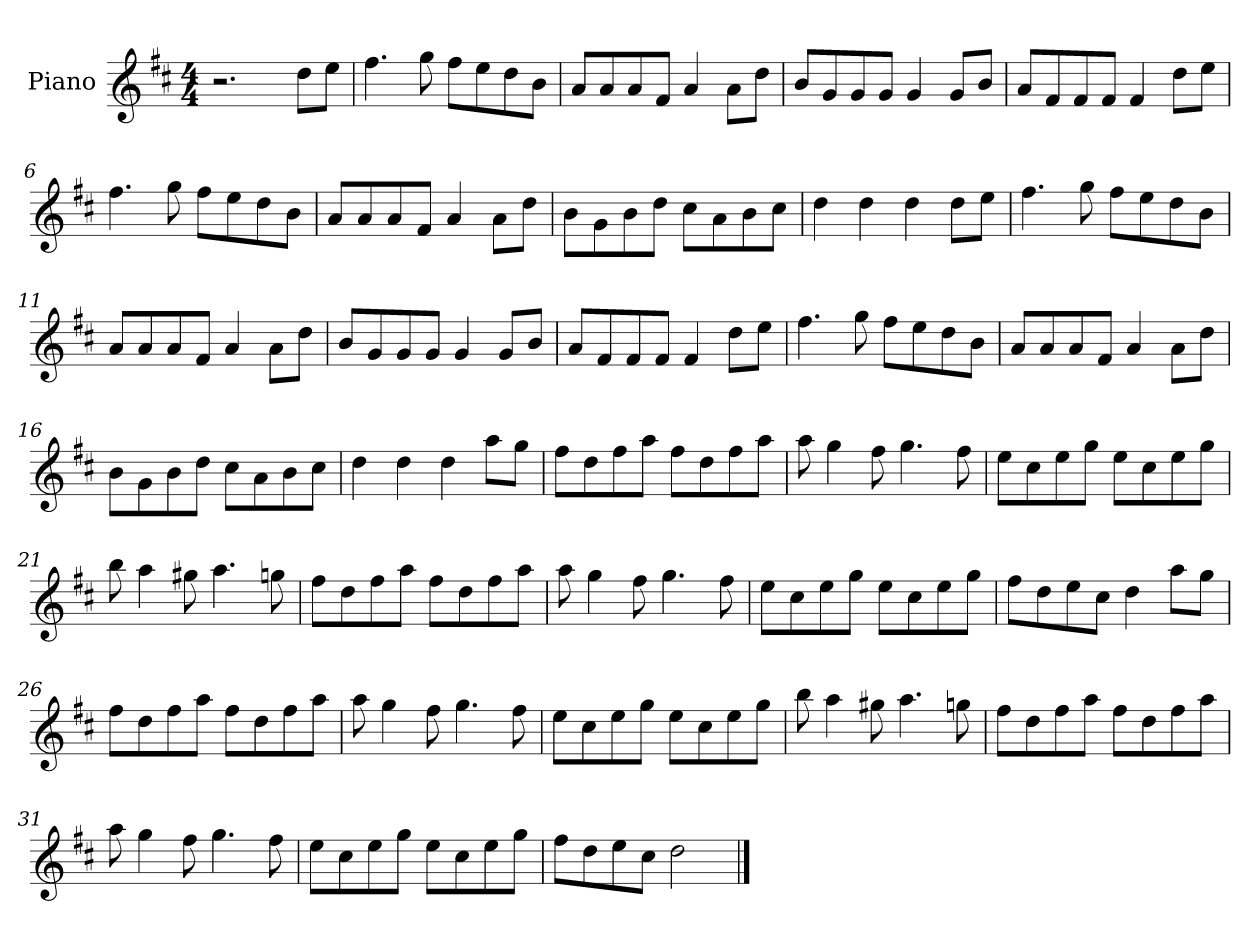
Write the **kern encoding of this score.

**kern
*part1
*staff1
*I"Piano
*I'Pno
*clefG2
*k[f#c#]
*M4/4
=1
2.r
8dd\L
8ee\J
=2
4.ff#\
8gg\
8ff#\L
8ee\
8dd\
8b\J
=3
8a/L
8a/
8a/
8f#/J
4a/
8a\L
8dd\J
=4
8b/L
8g/
8g/
8g/J
4g/
8g/L
8b/J
=5
8a/L
8f#/
8f#/
8f#/J
4f#/
8dd\L
8ee\J
=6
4.ff#\
8gg\
8ff#\L
8ee\
8dd\
8b\J
=7
8a/L
8a/
8a/
8f#/J
4a/
8a\L
8dd\J
=8
8b\L
8g\
8b\
8dd\J
8cc#\L
8a\
8b\
8cc#\J
=9
4dd\
4dd\
4dd\
8dd\L
8ee\J
=10
4.ff#\
8gg\
8ff#\L
8ee\
8dd\
8b\J
=11
8a/L
8a/
8a/
8f#/J
4a/
8a\L
8dd\J
=12
8b/L
8g/
8g/
8g/J
4g/
8g/L
8b/J
=13
8a/L
8f#/
8f#/
8f#/J
4f#/
8dd\L
8ee\J
=14
4.ff#\
8gg\
8ff#\L
8ee\
8dd\
8b\J
=15
8a/L
8a/
8a/
8f#/J
4a/
8a\L
8dd\J
=16
8b\L
8g\
8b\
8dd\J
8cc#\L
8a\
8b\
8cc#\J
=17
4dd\
4dd\
4dd\
8aa\L
8gg\J
=18
8ff#\L
8dd\
8ff#\
8aa\J
8ff#\L
8dd\
8ff#\
8aa\J
=19
8aa\
4gg\
8ff#\
4.gg\
8ff#\
=20
8ee\L
8cc#\
8ee\
8gg\J
8ee\L
8cc#\
8ee\
8gg\J
=21
8bb\
4aa\
8gg#X\
4.aa\
8ggn\
=22
8ff#\L
8dd\
8ff#\
8aa\J
8ff#\L
8dd\
8ff#\
8aa\J
=23
8aa\
4gg\
8ff#\
4.gg\
8ff#\
=24
8ee\L
8cc#\
8ee\
8gg\J
8ee\L
8cc#\
8ee\
8gg\J
=25
8ff#\L
8dd\
8ee\
8cc#\J
4dd\
8aa\L
8gg\J
=26
8ff#\L
8dd\
8ff#\
8aa\J
8ff#\L
8dd\
8ff#\
8aa\J
=27
8aa\
4gg\
8ff#\
4.gg\
8ff#\
=28
8ee\L
8cc#\
8ee\
8gg\J
8ee\L
8cc#\
8ee\
8gg\J
=29
8bb\
4aa\
8gg#X\
4.aa\
8ggn\
=30
8ff#\L
8dd\
8ff#\
8aa\J
8ff#\L
8dd\
8ff#\
8aa\J
=31
8aa\
4gg\
8ff#\
4.gg\
8ff#\
=32
8ee\L
8cc#\
8ee\
8gg\J
8ee\L
8cc#\
8ee\
8gg\J
=33
8ff#\L
8dd\
8ee\
8cc#\J
2dd\
==
*-
